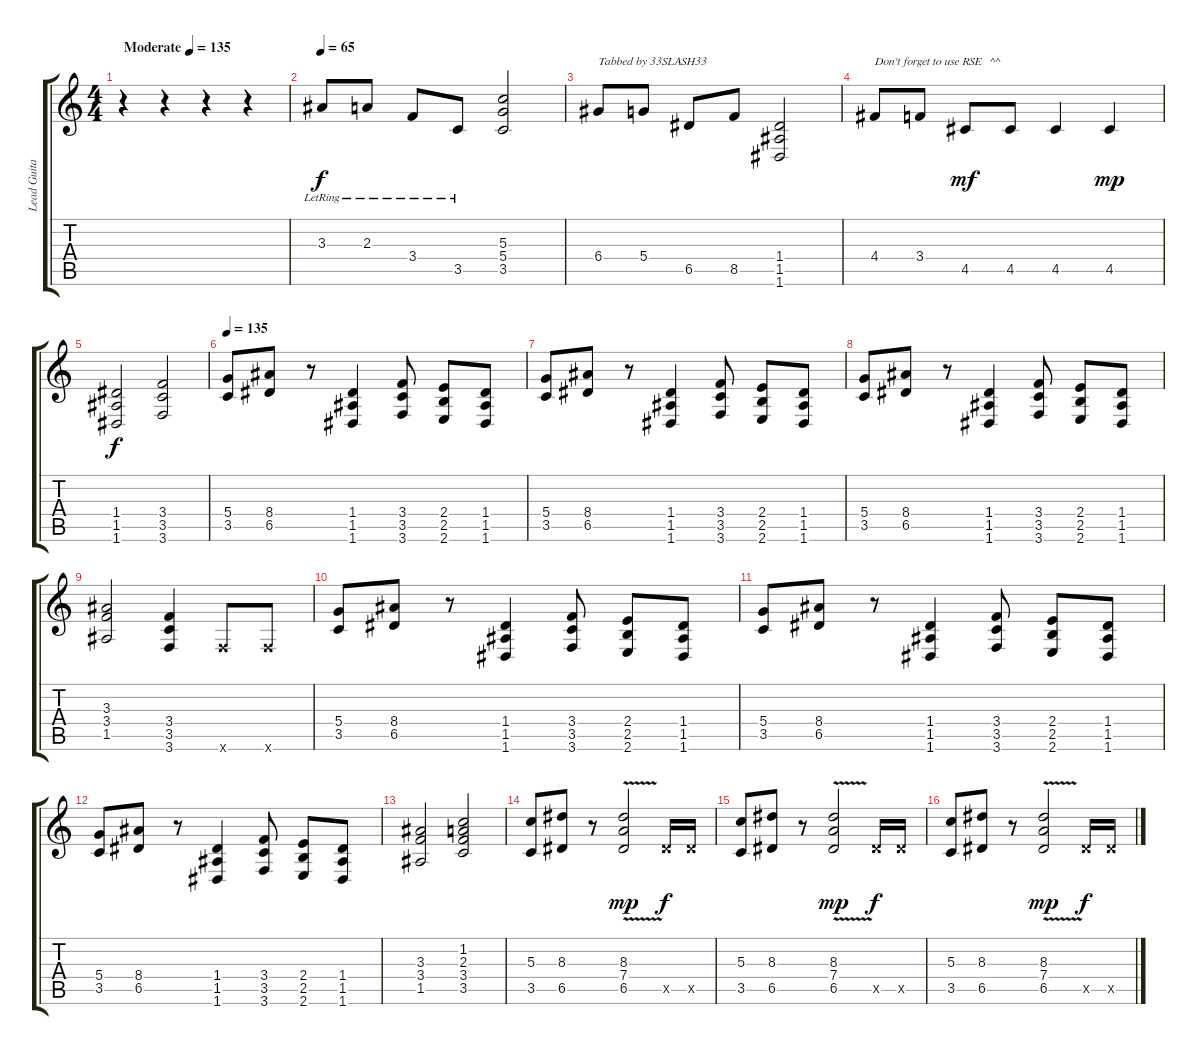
\track ("Lead Guitar 1" "Lead Guita") {instrument distortionguitar}
\staff {score tabs}
\tuning (E4 B3 G3 D3 A2 D2) {hide}
\ts (4 4)
\tempo (135 "Moderate")
\clef g2
\ks c
r.4{dy f instrument distortionguitar} r.4 r.4 r.4 |
\tempo 65
3.3{lr}.8 2.3{lr}.8 3.4{lr}.8 3.5{lr}.8 (5.3 5.4 3.5).2 |
6.4.8{txt "Tabbed by 33SLASH33"} 5.4.8 6.5.8 8.5.8 (1.4 1.5 1.6).2 |
4.4.8{txt "Don't forget to use RSE   ^^"} 3.4.8 4.5.8{dy mf} 4.5.8 4.5.4 4.5.4{dy mp} |
(1.4 1.5 1.6).2{dy f} (3.4 3.5 3.6).2 |
\tempo 135
(5.4 3.5).8 (8.4 6.5).8 r.8 (1.4 1.5 1.6).4 (3.4 3.5 3.6).8 (2.4 2.5 2.6).8 (1.4 1.5 1.6).8 |
(5.4 3.5).8 (8.4 6.5).8 r.8 (1.4 1.5 1.6).4 (3.4 3.5 3.6).8 (2.4 2.5 2.6).8 (1.4 1.5 1.6).8 |
(5.4 3.5).8 (8.4 6.5).8 r.8 (1.4 1.5 1.6).4 (3.4 3.5 3.6).8 (2.4 2.5 2.6).8 (1.4 1.5 1.6).8 |
(3.3 3.4 1.5).2 (3.4 3.5 3.6).4 3.6{x}.8 3.6{x}.8 |
(5.4 3.5).8 (8.4 6.5).8 r.8 (1.4 1.5 1.6).4 (3.4 3.5 3.6).8 (2.4 2.5 2.6).8 (1.4 1.5 1.6).8 |
(5.4 3.5).8 (8.4 6.5).8 r.8 (1.4 1.5 1.6).4 (3.4 3.5 3.6).8 (2.4 2.5 2.6).8 (1.4 1.5 1.6).8 |
(5.4 3.5).8 (8.4 6.5).8 r.8 (1.4 1.5 1.6).4 (3.4 3.5 3.6).8 (2.4 2.5 2.6).8 (1.4 1.5 1.6).8 |
(3.3 3.4 1.5).2 (1.2 2.3 3.4 3.5).2 |
(5.3 3.5).8 (8.3 6.5).8 r.8 (8.3{v} 7.4 6.5).2{dy mp} 6.5{x}.16{dy f} 6.5{x}.16 |
(5.3 3.5).8 (8.3 6.5).8 r.8 (8.3{v} 7.4 6.5).2{dy mp} 6.5{x}.16{dy f} 6.5{x}.16 |
(5.3 3.5).8 (8.3 6.5).8 r.8 (8.3{v} 7.4 6.5).2{dy mp} 6.5{x}.16{dy f} 6.5{x}.16
